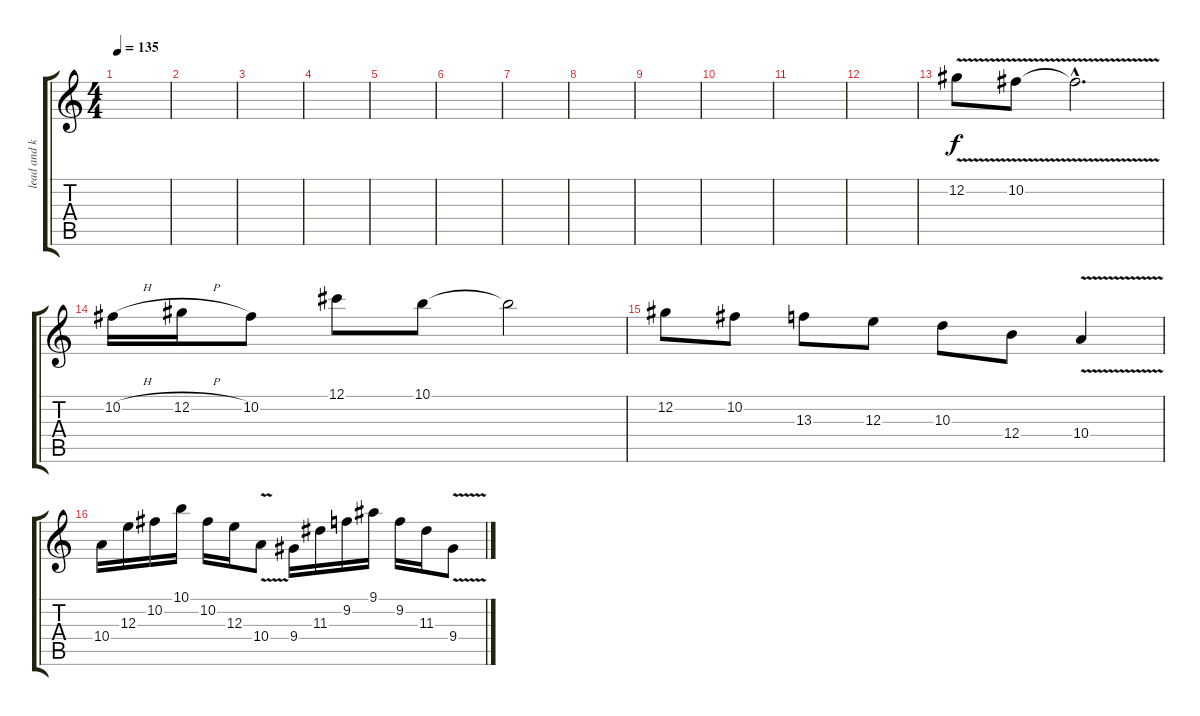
\track ("lead and keys" "lead and k") {instrument distortionguitar}
\staff {score tabs}
\tuning (Db4 Ab3 E3 B2 Gb2 Db2) {hide}
\ts (4 4)
\tempo 135
\clef g2
\ks c
|
|
|
|
|
|
|
|
|
|
|
|
12.2{v}.8 10.2{v}.8 10.2{hac t}.2{d} |
10.2{h}.16 12.2{h}.16 10.2.8 12.1.8 10.1.8 10.1{t}.2 |
12.2.8 10.2.8 13.3.8 12.3.8 10.3.8 12.4.8 10.4{v}.4 |
10.4.16 12.3.16 10.2.16 10.1.16 10.2.16 12.3.16 10.4{v}.8 9.4.16 11.3.16 9.2.16 9.1.16 9.2.16 11.3.16 9.4{v}.8
